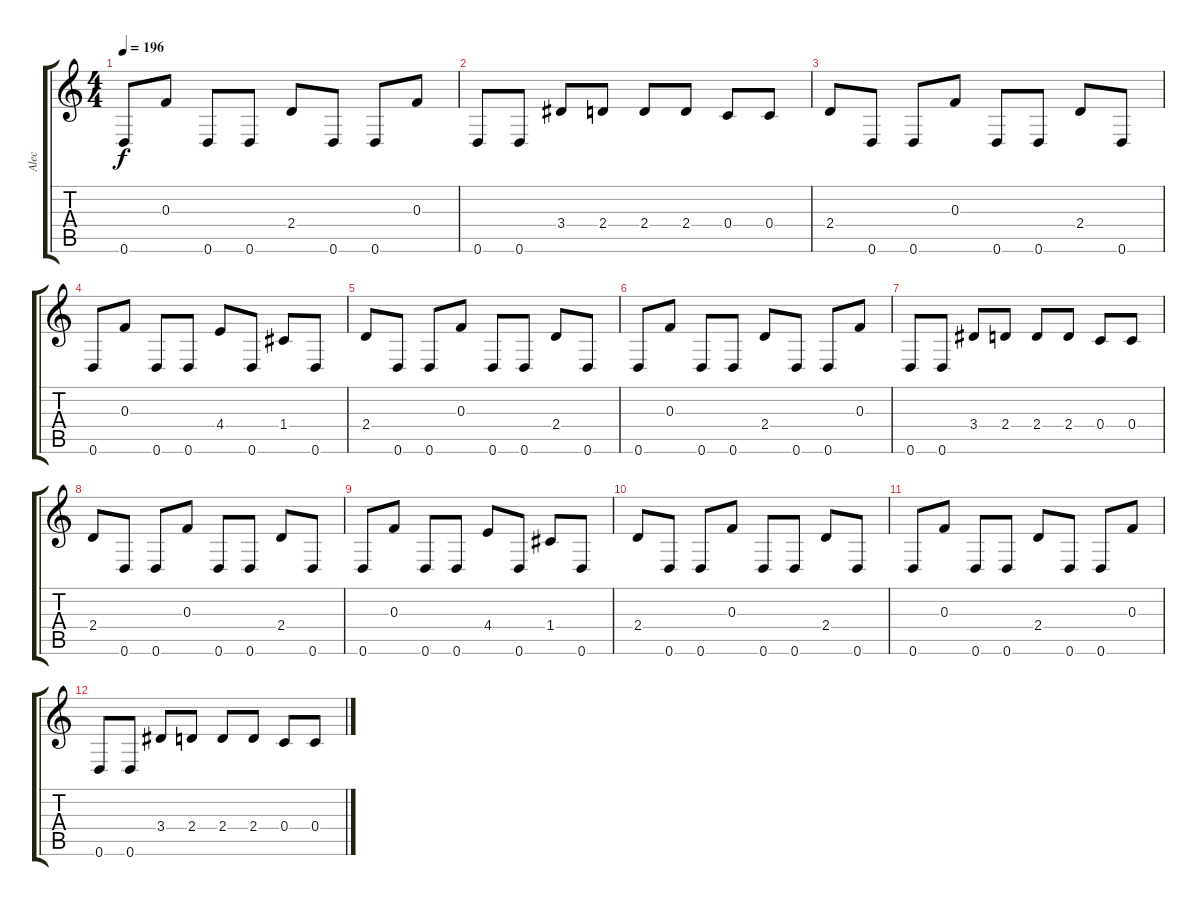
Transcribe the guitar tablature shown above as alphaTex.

\track ("Alec" "Alec") {instrument distortionguitar}
\staff {score tabs}
\tuning (D4 A3 F3 C3 G2 D2) {hide}
\ts (4 4)
\tempo 196
\clef g2
\ks c
0.6.8{dy f} 0.3.8 0.6.8 0.6.8 2.4.8 0.6.8 0.6.8 0.3.8 |
0.6.8 0.6.8 3.4.8 2.4.8 2.4.8 2.4.8 0.4.8 0.4.8 |
2.4.8 0.6.8 0.6.8 0.3.8 0.6.8 0.6.8 2.4.8 0.6.8 |
0.6.8 0.3.8 0.6.8 0.6.8 4.4.8 0.6.8 1.4.8 0.6.8 |
2.4.8 0.6.8 0.6.8 0.3.8 0.6.8 0.6.8 2.4.8 0.6.8 |
0.6.8 0.3.8 0.6.8 0.6.8 2.4.8 0.6.8 0.6.8 0.3.8 |
0.6.8 0.6.8 3.4.8 2.4.8 2.4.8 2.4.8 0.4.8 0.4.8 |
2.4.8 0.6.8 0.6.8 0.3.8 0.6.8 0.6.8 2.4.8 0.6.8 |
0.6.8 0.3.8 0.6.8 0.6.8 4.4.8 0.6.8 1.4.8 0.6.8 |
2.4.8 0.6.8 0.6.8 0.3.8 0.6.8 0.6.8 2.4.8 0.6.8 |
0.6.8 0.3.8 0.6.8 0.6.8 2.4.8 0.6.8 0.6.8 0.3.8 |
0.6.8 0.6.8 3.4.8 2.4.8 2.4.8 2.4.8 0.4.8 0.4.8
